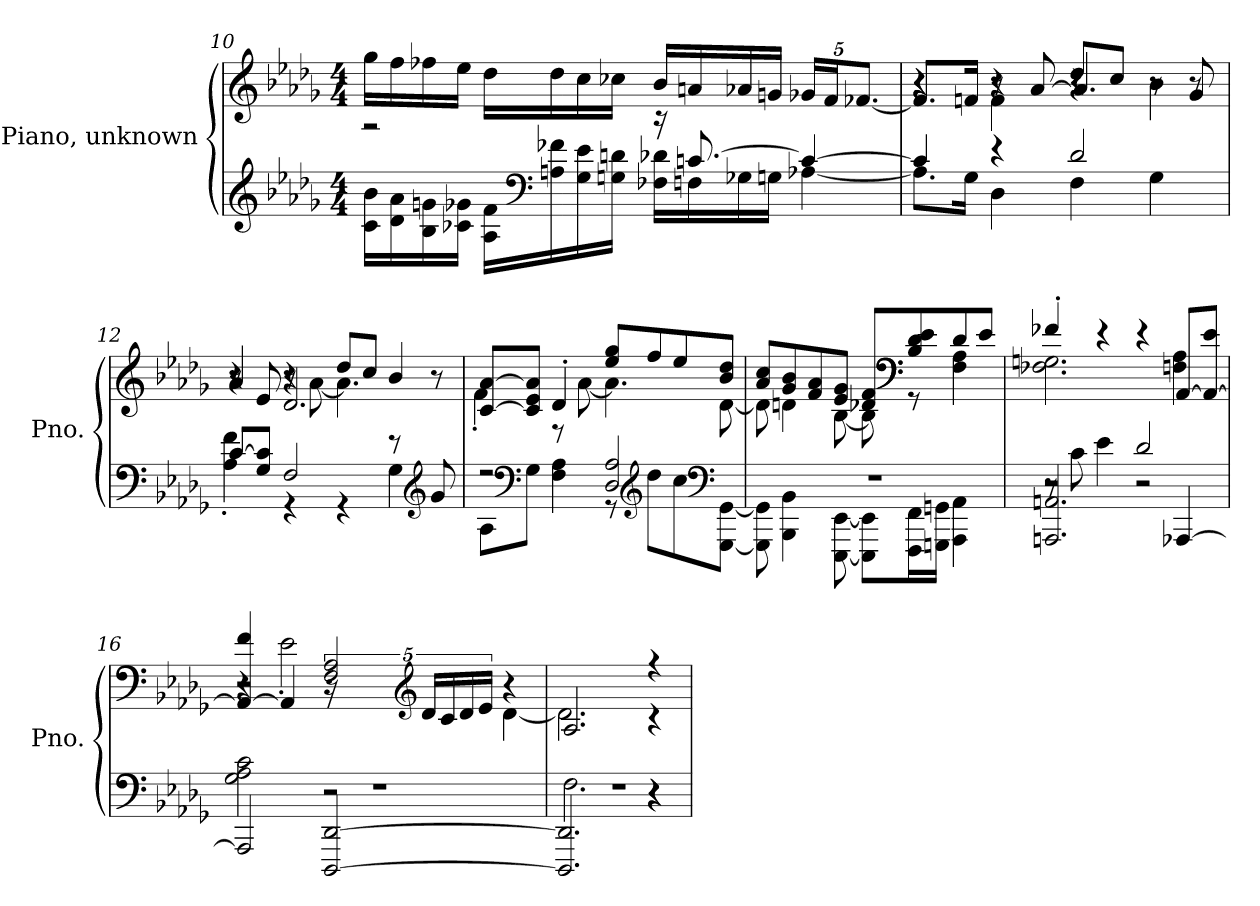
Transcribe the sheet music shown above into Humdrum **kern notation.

**kern	**kern
*part1	*part1
*staff2	*staff1
*I"Piano, unknown	*
*I'Pno.	*
*clefG2	*clefG2
*k[b-e-a-d-g-]	*k[b-e-a-d-g-]
*M4/4	*M4/4
=10	=10
*^	*
2r	16c\ 16b-\LL	16gg-\LL
.	16d-\ 16a-\	16ff\
.	16B-\ 16gn\	16ff-X\
.	16c-X\ 16g-X\JJ	16ee-\JJ
.	16A-\ 16f\LL	16dd-\LL
*clefF4	*	*
.	16An\ 16f-X\	16dd-\
.	16G-\ 16e-\	16cc\
.	16Gn\ 16dn\JJ	16cc-X\JJ
16r	16F-X\ 16d-X\LL	16b-/LL
[8.cn/	16Fn\	16an/
.	16G-X\	16a-X/
.	16Gn\JJ	16gn/JJ
*	*	*Xbrackettup
4c/_	[4A-X\	20g-X/LL
.	.	20f/J
.	.	[10.f-X/J
!!LO:LB:g=z
=11	=11	=11
*	*	*^
*	*	*	*^
4c/]	8.A-\L]	8.f-/L]	4r	4r
.	16G-\Jk	16fn/Jk	.	.
4r	4D-\	4r	4f\	8r
.	.	.	.	[8a-/
2d-/	4F\	8dd-/L	4r	4.a-/]
.	.	8cc/J	.	.
.	4G-\	8r	4b-\	.
.	.	8g-/	.	8r
=12	=12	=12	=12	=12
[8c/L	4A-\' 4f\'	8r	4r	4a-/
8G-/ 8c/]J	.	8e-/	.	.
2F/	4r	4r	8r	2.d-/
.	.	.	[8a-\	.
.	4r	8dd-/L	4.a-\]	.
.	.	8cc/J	.	.
8r	4G-\	4b-/	.	.
*clefG2	*	*	*	*
8g-/	.	.	8r	.
*	*	*	*v	*v
=13	=13	=13	=13
2r	8A-\L	[8c/ [8a-/L	4f'\
*clefF4	*	*	*
.	8G-\J	8c/] 8e-/ 8a-/]J	.
.	4F\ 4A-\	4d-'/	8r
.	.	.	[8a-\
2D-/ 2A-/	8r	8ee-/ 8gg-/L	4.a-\]
*clefG2	*	*	*
.	8dd-\L	8ff/	.
.	8cc\	8ee-/	.
*clefF4	*	*	*
.	[8GGG-\ [8GG-\J	8b-/ 8dd-/J	[8d-\
!!LO:LB:g=z	!!
=14	=14	=14	=14
1r	8GGG-\] 8GG-\]	8a-/ 8cc/L	8d-\]
.	4BBB-\ 4BB-\	8g-/ 8b-/	4dn\
.	.	8f/ 8a-/	.
.	[8EEE-\ [8EE-\	8e-/ 8g-/J	[8B-\
.	8EEE-\] 8EE-\]L	8d-X/ 8f/L	8B-\]
*	*	*clefF4	*
.	16FFF\ 16FF\L	8B-/ 8d-/ 8e-/	8r
.	16GGGn\ 16GGn\JJ	.	.
.	4AAA-\ 4AA-\	8d-/	4F\ 4A-\
.	.	8e-/J	.
=15	=15	=15	=15
*	*^	*	*
2r	8r	2.AAAn/ 2.AAn/	4f-X'/	2.F-X\ 2.Gn\
.	8c\	.	.	.
.	4e-\	.	4r	.
2d-/	2r	.	4r	.
.	.	[4AAA-X/	[8AA-/L	4Fn\ 4A-\
.	.	.	8AA-/_ 8e-/J	.
=16	=16	=16	=16	=16
*	*	*	*	*^
1r	2G-\ 2A-\ 2c\	2AAA-/]	4AA-/_ 4f/	4r	2r
.	.	.	4AA-/]	2e-'\	.
*	*	*	*brackettup	*	*
.	2r	[2DDD-/ [2DD-/	20r	.	2F/ 2A-/
*	*	*	*clefG2	*	*
.	.	.	20d-/LL	.	.
.	.	.	20c/	.	.
.	.	.	20d-/	.	.
.	.	.	20e-/JJ	.	.
.	.	.	4r	[4d-\	.
*	*	*	*	*v	*v
=17	=17	=17	=17	=17
1r	2.F\	2.DDD-/] 2.DD-/]	2.A-/	2.d-\]
.	4r	4r	4r	4r
*v	*v	*v	*	*
*	*v	*v
=	=
*-	*-
